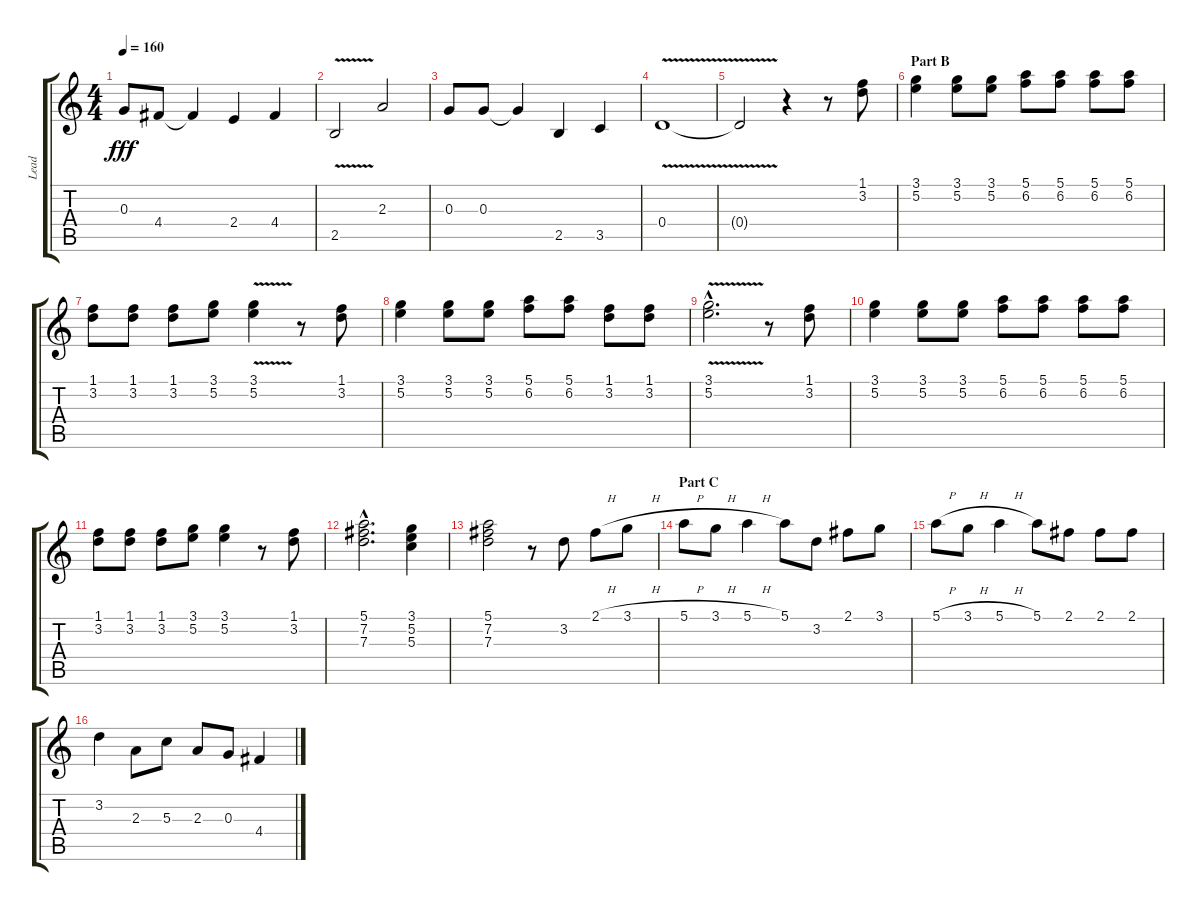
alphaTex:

\track ("Lead" "Lead") {instrument electricguitarjazz}
\staff {score tabs}
\tuning (E4 B3 G3 D3 A2 E2) {hide}
\ts (4 4)
\tempo 160
\clef g2
\ks c
0.3.8{dy fff} 4.4.8 4.4{t}.4 2.4.4 4.4.4 |
2.5{v}.2 2.3.2 |
0.3.8 0.3.8 0.3{t}.4 2.5.4 3.5.4 |
0.4{v}.1 |
0.4{t}.2 r.4 r.8 (1.1 3.2).8{instrument electricguitarjazz} |
\section ("" "Part B")
(3.1 5.2).4 (3.1 5.2).8 (3.1 5.2).8 (5.1 6.2).8 (5.1 6.2).8 (5.1 6.2).8 (5.1 6.2).8 |
(1.1 3.2).8 (1.1 3.2).8 (1.1 3.2).8 (3.1 5.2).8 (3.1{v} 5.2{v}).4 r.8 (1.1 3.2).8 |
(3.1 5.2).4 (3.1 5.2).8 (3.1 5.2).8 (5.1 6.2).8 (5.1 6.2).8 (1.1 3.2).8 (1.1 3.2).8 |
(3.1{v hac} 5.2{v hac}).2{d} r.8 (1.1 3.2).8 |
(3.1 5.2).4 (3.1 5.2).8 (3.1 5.2).8 (5.1 6.2).8 (5.1 6.2).8 (5.1 6.2).8 (5.1 6.2).8 |
(1.1 3.2).8 (1.1 3.2).8 (1.1 3.2).8 (3.1 5.2).8 (3.1 5.2).4 r.8 (1.1 3.2).8 |
(5.1{hac} 7.2{hac} 7.3{hac}).2{d} (3.1 5.2 5.3).4 |
(5.1 7.2 7.3).2 r.8 3.2.8{instrument electricguitarmuted} 2.1{h}.8 3.1{h}.8 |
\section ("" "Part C")
5.1{h}.8 3.1{h}.8 5.1{h}.4 5.1.8 3.2.8 2.1.8 3.1.8 |
5.1{h}.8 3.1{h}.8 5.1{h}.4 5.1.8 2.1.8 2.1.8 2.1.8 |
3.2.4 2.3.8 5.3.8 2.3.8 0.3.8 4.4.4
